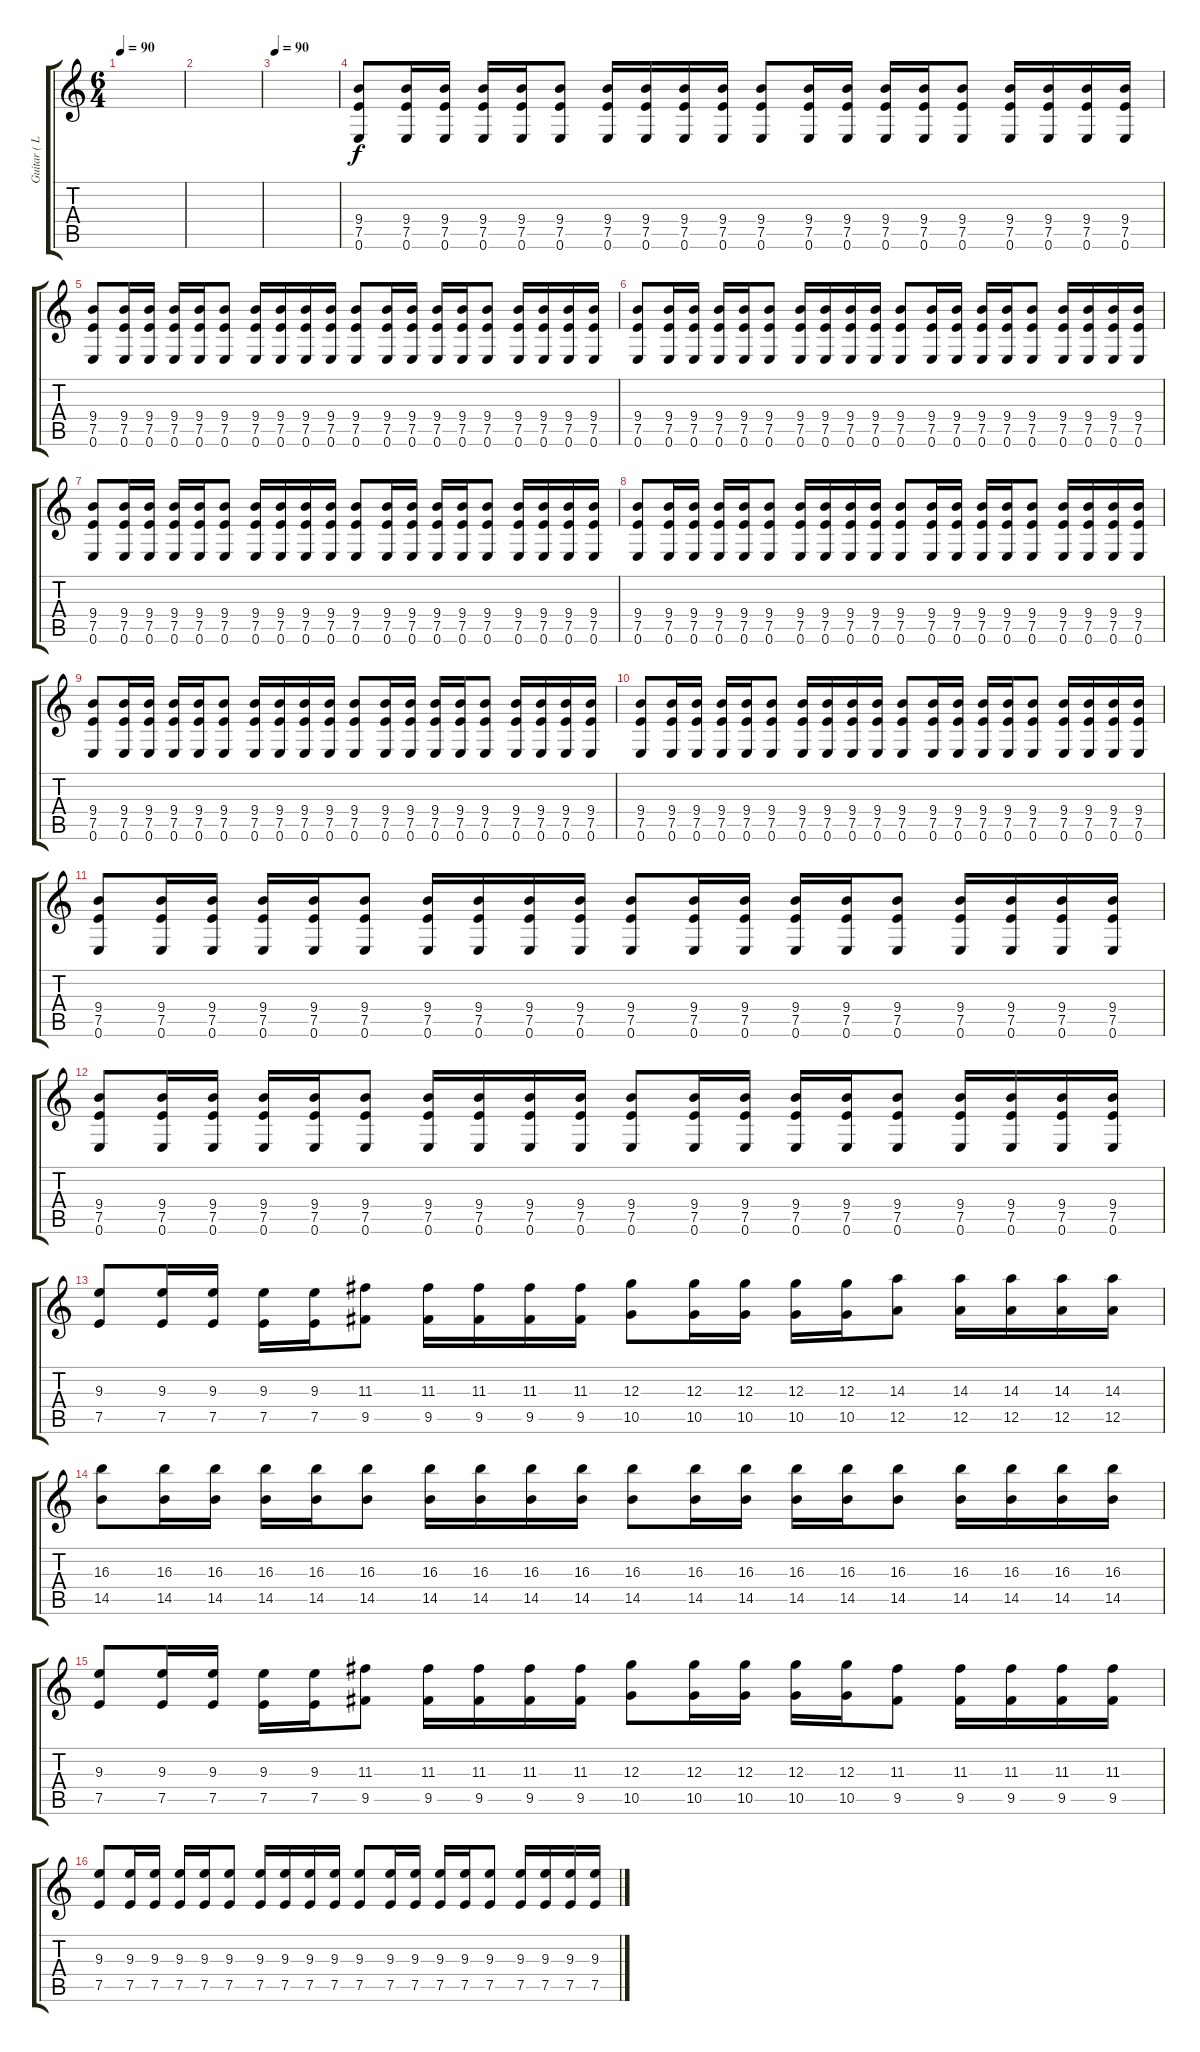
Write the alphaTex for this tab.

\track ("Guitar ( L )" "Guitar ( L") {instrument overdrivenguitar}
\staff {score tabs}
\tuning (E4 B3 G3 D3 A2 E2) {hide}
\ts (6 4)
\tempo 90
\clef g2
\ks c
|
|
\tempo 90
|
(9.4 7.5 0.6).8{dy f volume 8} (9.4 7.5 0.6).16 (9.4 7.5 0.6).16 (9.4 7.5 0.6).16 (9.4 7.5 0.6).16 (9.4 7.5 0.6).8 (9.4 7.5 0.6).16 (9.4 7.5 0.6).16 (9.4 7.5 0.6).16 (9.4 7.5 0.6).16 (9.4 7.5 0.6).8 (9.4 7.5 0.6).16 (9.4 7.5 0.6).16 (9.4 7.5 0.6).16 (9.4 7.5 0.6).16 (9.4 7.5 0.6).8 (9.4 7.5 0.6).16 (9.4 7.5 0.6).16 (9.4 7.5 0.6).16 (9.4 7.5 0.6).16 |
(9.4 7.5 0.6).8{volume 16} (9.4 7.5 0.6).16 (9.4 7.5 0.6).16 (9.4 7.5 0.6).16 (9.4 7.5 0.6).16 (9.4 7.5 0.6).8 (9.4 7.5 0.6).16 (9.4 7.5 0.6).16 (9.4 7.5 0.6).16 (9.4 7.5 0.6).16 (9.4 7.5 0.6).8 (9.4 7.5 0.6).16 (9.4 7.5 0.6).16 (9.4 7.5 0.6).16 (9.4 7.5 0.6).16 (9.4 7.5 0.6).8 (9.4 7.5 0.6).16 (9.4 7.5 0.6).16 (9.4 7.5 0.6).16 (9.4 7.5 0.6).16 |
(9.4 7.5 0.6).8 (9.4 7.5 0.6).16 (9.4 7.5 0.6).16 (9.4 7.5 0.6).16 (9.4 7.5 0.6).16 (9.4 7.5 0.6).8 (9.4 7.5 0.6).16 (9.4 7.5 0.6).16 (9.4 7.5 0.6).16 (9.4 7.5 0.6).16 (9.4 7.5 0.6).8 (9.4 7.5 0.6).16 (9.4 7.5 0.6).16 (9.4 7.5 0.6).16 (9.4 7.5 0.6).16 (9.4 7.5 0.6).8 (9.4 7.5 0.6).16 (9.4 7.5 0.6).16 (9.4 7.5 0.6).16 (9.4 7.5 0.6).16 |
(9.4 7.5 0.6).8 (9.4 7.5 0.6).16 (9.4 7.5 0.6).16 (9.4 7.5 0.6).16 (9.4 7.5 0.6).16 (9.4 7.5 0.6).8 (9.4 7.5 0.6).16 (9.4 7.5 0.6).16 (9.4 7.5 0.6).16 (9.4 7.5 0.6).16 (9.4 7.5 0.6).8 (9.4 7.5 0.6).16 (9.4 7.5 0.6).16 (9.4 7.5 0.6).16 (9.4 7.5 0.6).16 (9.4 7.5 0.6).8 (9.4 7.5 0.6).16 (9.4 7.5 0.6).16 (9.4 7.5 0.6).16 (9.4 7.5 0.6).16 |
(9.4 7.5 0.6).8 (9.4 7.5 0.6).16 (9.4 7.5 0.6).16 (9.4 7.5 0.6).16 (9.4 7.5 0.6).16 (9.4 7.5 0.6).8 (9.4 7.5 0.6).16 (9.4 7.5 0.6).16 (9.4 7.5 0.6).16 (9.4 7.5 0.6).16 (9.4 7.5 0.6).8 (9.4 7.5 0.6).16 (9.4 7.5 0.6).16 (9.4 7.5 0.6).16 (9.4 7.5 0.6).16 (9.4 7.5 0.6).8 (9.4 7.5 0.6).16 (9.4 7.5 0.6).16 (9.4 7.5 0.6).16 (9.4 7.5 0.6).16 |
(9.4 7.5 0.6).8 (9.4 7.5 0.6).16 (9.4 7.5 0.6).16 (9.4 7.5 0.6).16 (9.4 7.5 0.6).16 (9.4 7.5 0.6).8 (9.4 7.5 0.6).16 (9.4 7.5 0.6).16 (9.4 7.5 0.6).16 (9.4 7.5 0.6).16 (9.4 7.5 0.6).8 (9.4 7.5 0.6).16 (9.4 7.5 0.6).16 (9.4 7.5 0.6).16 (9.4 7.5 0.6).16 (9.4 7.5 0.6).8 (9.4 7.5 0.6).16 (9.4 7.5 0.6).16 (9.4 7.5 0.6).16 (9.4 7.5 0.6).16 |
(9.4 7.5 0.6).8 (9.4 7.5 0.6).16 (9.4 7.5 0.6).16 (9.4 7.5 0.6).16 (9.4 7.5 0.6).16 (9.4 7.5 0.6).8 (9.4 7.5 0.6).16 (9.4 7.5 0.6).16 (9.4 7.5 0.6).16 (9.4 7.5 0.6).16 (9.4 7.5 0.6).8 (9.4 7.5 0.6).16 (9.4 7.5 0.6).16 (9.4 7.5 0.6).16 (9.4 7.5 0.6).16 (9.4 7.5 0.6).8 (9.4 7.5 0.6).16 (9.4 7.5 0.6).16 (9.4 7.5 0.6).16 (9.4 7.5 0.6).16 |
(9.4 7.5 0.6).8 (9.4 7.5 0.6).16 (9.4 7.5 0.6).16 (9.4 7.5 0.6).16 (9.4 7.5 0.6).16 (9.4 7.5 0.6).8 (9.4 7.5 0.6).16 (9.4 7.5 0.6).16 (9.4 7.5 0.6).16 (9.4 7.5 0.6).16 (9.4 7.5 0.6).8 (9.4 7.5 0.6).16 (9.4 7.5 0.6).16 (9.4 7.5 0.6).16 (9.4 7.5 0.6).16 (9.4 7.5 0.6).8 (9.4 7.5 0.6).16 (9.4 7.5 0.6).16 (9.4 7.5 0.6).16 (9.4 7.5 0.6).16 |
(9.4 7.5 0.6).8 (9.4 7.5 0.6).16 (9.4 7.5 0.6).16 (9.4 7.5 0.6).16 (9.4 7.5 0.6).16 (9.4 7.5 0.6).8 (9.4 7.5 0.6).16 (9.4 7.5 0.6).16 (9.4 7.5 0.6).16 (9.4 7.5 0.6).16 (9.4 7.5 0.6).8 (9.4 7.5 0.6).16 (9.4 7.5 0.6).16 (9.4 7.5 0.6).16 (9.4 7.5 0.6).16 (9.4 7.5 0.6).8 (9.4 7.5 0.6).16 (9.4 7.5 0.6).16 (9.4 7.5 0.6).16 (9.4 7.5 0.6).16 |
(9.3 7.5).8 (9.3 7.5).16 (9.3 7.5).16 (9.3 7.5).16 (9.3 7.5).16 (11.3 9.5).8 (11.3 9.5).16 (11.3 9.5).16 (11.3 9.5).16 (11.3 9.5).16 (12.3 10.5).8 (12.3 10.5).16 (12.3 10.5).16 (12.3 10.5).16 (12.3 10.5).16 (14.3 12.5).8 (14.3 12.5).16 (14.3 12.5).16 (14.3 12.5).16 (14.3 12.5).16 |
(16.3 14.5).8 (16.3 14.5).16 (16.3 14.5).16 (16.3 14.5).16 (16.3 14.5).16 (16.3 14.5).8 (16.3 14.5).16 (16.3 14.5).16 (16.3 14.5).16 (16.3 14.5).16 (16.3 14.5).8 (16.3 14.5).16 (16.3 14.5).16 (16.3 14.5).16 (16.3 14.5).16 (16.3 14.5).8 (16.3 14.5).16 (16.3 14.5).16 (16.3 14.5).16 (16.3 14.5).16 |
(9.3 7.5).8 (9.3 7.5).16 (9.3 7.5).16 (9.3 7.5).16 (9.3 7.5).16 (11.3 9.5).8 (11.3 9.5).16 (11.3 9.5).16 (11.3 9.5).16 (11.3 9.5).16 (12.3 10.5).8 (12.3 10.5).16 (12.3 10.5).16 (12.3 10.5).16 (12.3 10.5).16 (11.3 9.5).8 (11.3 9.5).16 (11.3 9.5).16 (11.3 9.5).16 (11.3 9.5).16 |
(9.3 7.5).8 (9.3 7.5).16 (9.3 7.5).16 (9.3 7.5).16 (9.3 7.5).16 (9.3 7.5).8 (9.3 7.5).16 (9.3 7.5).16 (9.3 7.5).16 (9.3 7.5).16 (9.3 7.5).8 (9.3 7.5).16 (9.3 7.5).16 (9.3 7.5).16 (9.3 7.5).16 (9.3 7.5).8 (9.3 7.5).16 (9.3 7.5).16 (9.3 7.5).16 (9.3 7.5).16
